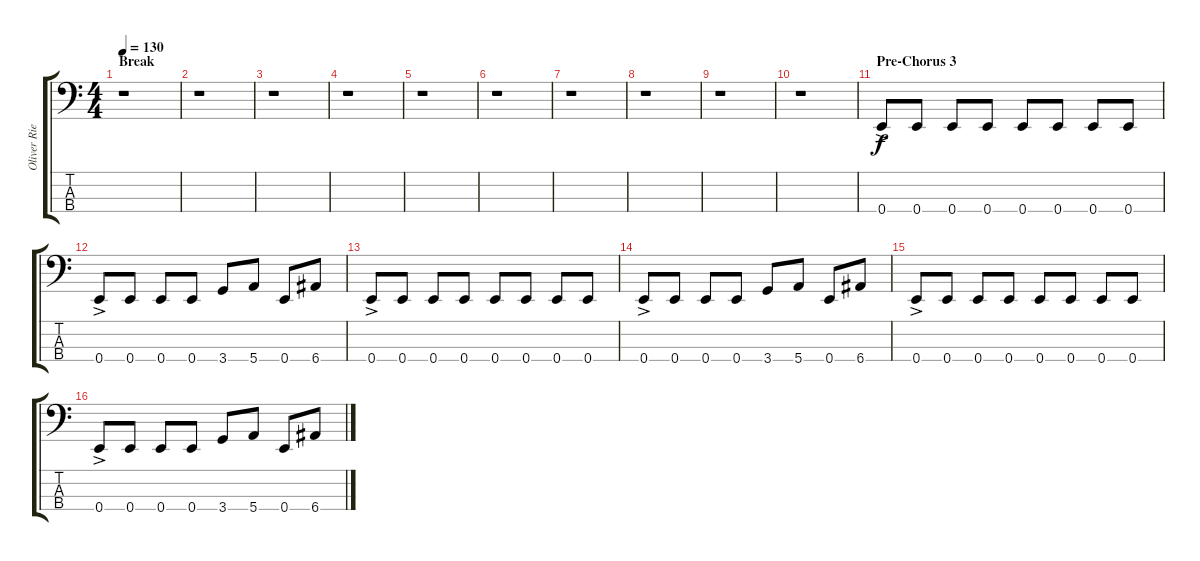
\track ("Oliver Riedel" "Oliver Rie") {instrument electricbasspick}
\staff {score tabs}
\tuning (G2 D2 A1 E1) {hide}
\ts (4 4)
\section ("" "Break")
\tempo 130
\clef f4
\ks c
r.1{dy f} |
r.1 |
r.1 |
r.1 |
r.1 |
r.1 |
r.1 |
r.1 |
r.1 |
r.1 |
\section ("" "Pre-Chorus 3")
0.4{ac}.8 0.4.8 0.4.8 0.4.8 0.4.8 0.4.8 0.4.8 0.4.8 |
0.4{ac}.8 0.4.8 0.4.8 0.4.8 3.4.8 5.4.8 0.4.8 6.4.8 |
0.4{ac}.8 0.4.8 0.4.8 0.4.8 0.4.8 0.4.8 0.4.8 0.4.8 |
0.4{ac}.8 0.4.8 0.4.8 0.4.8 3.4.8 5.4.8 0.4.8 6.4.8 |
0.4{ac}.8 0.4.8 0.4.8 0.4.8 0.4.8 0.4.8 0.4.8 0.4.8 |
0.4{ac}.8 0.4.8 0.4.8 0.4.8 3.4.8 5.4.8 0.4.8 6.4.8
